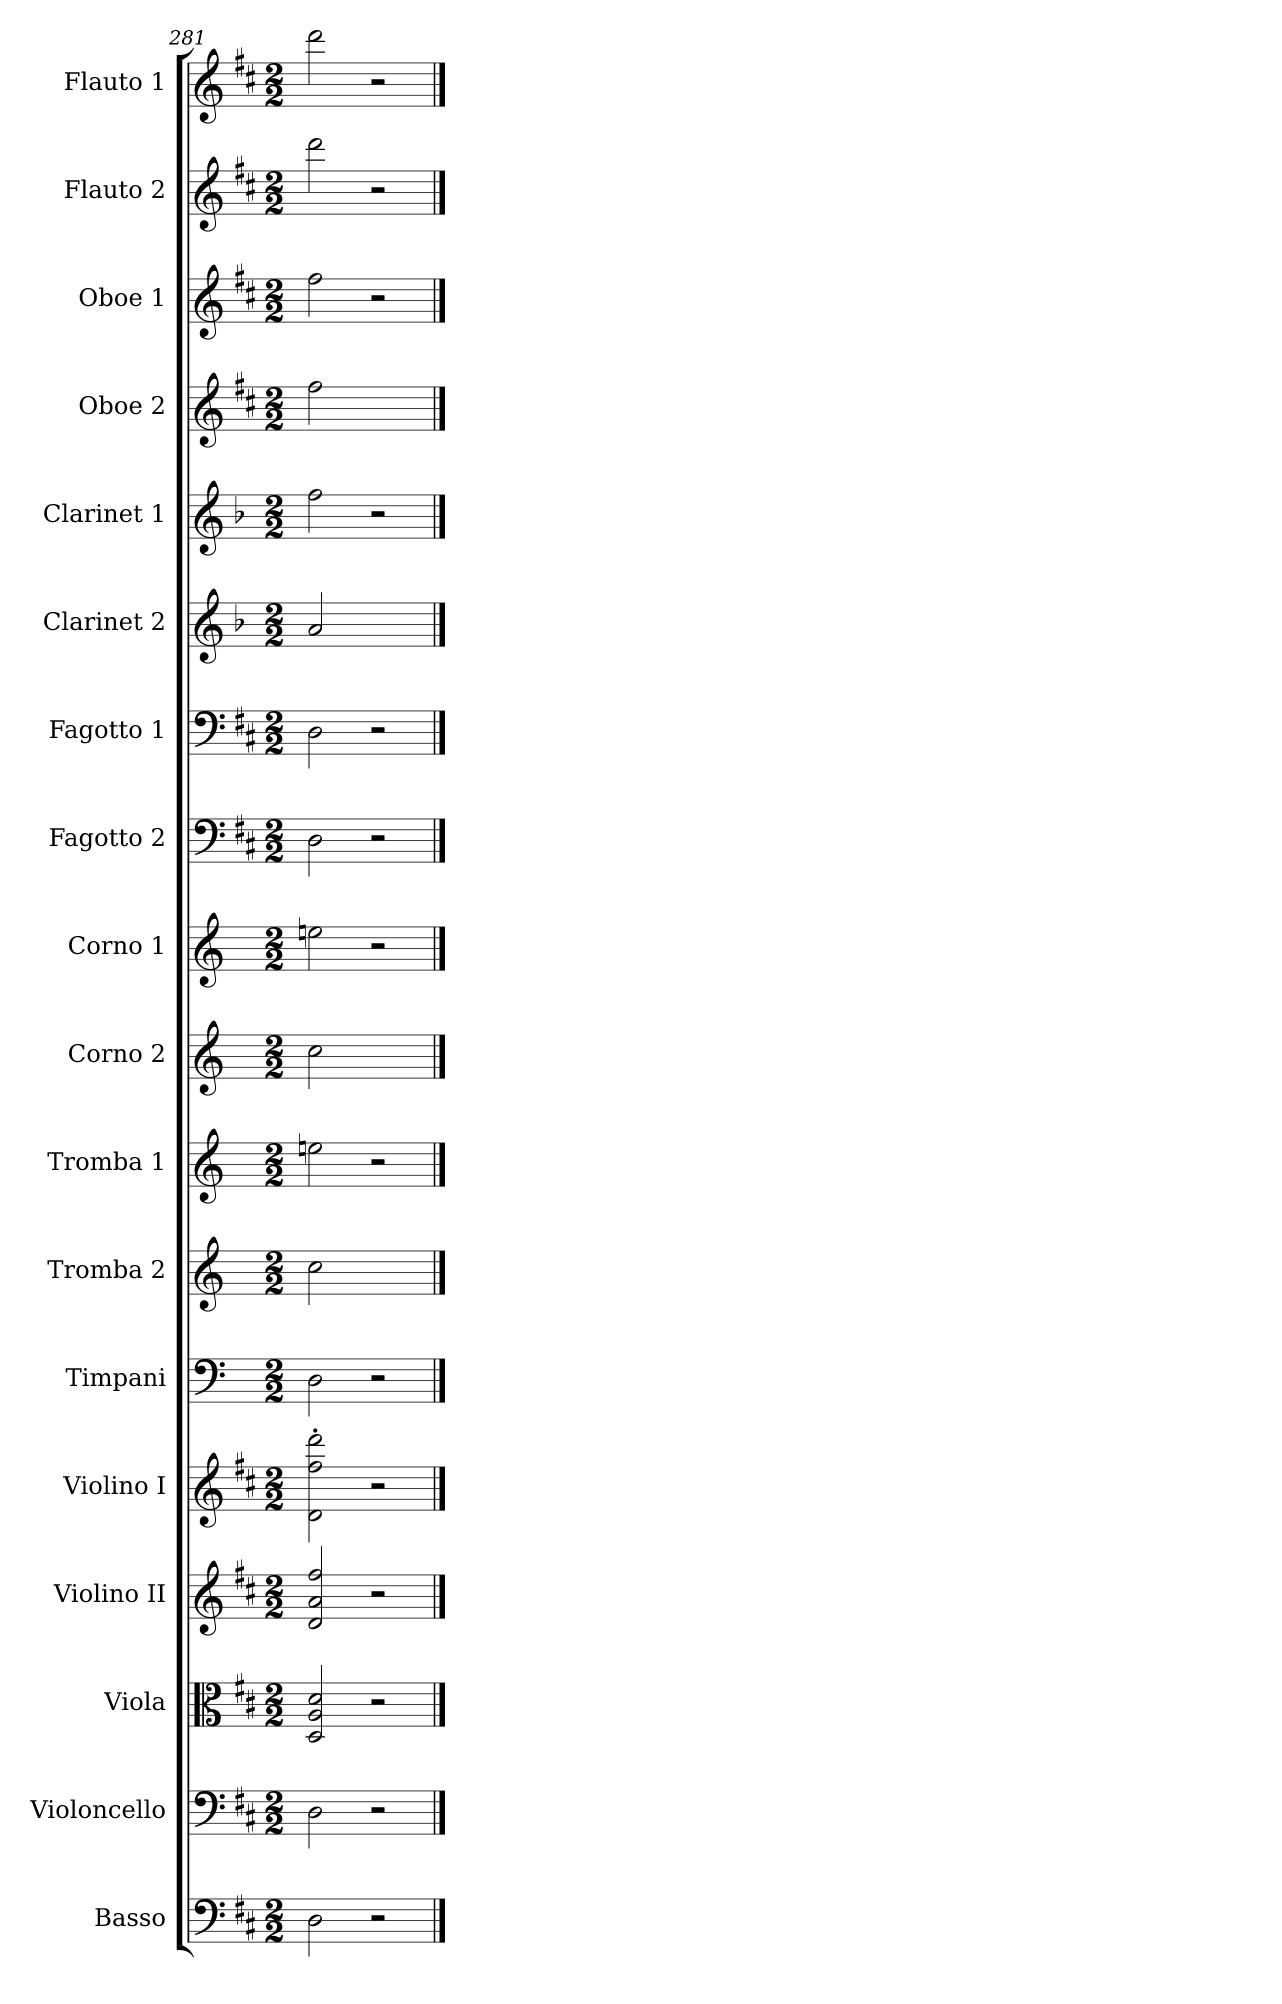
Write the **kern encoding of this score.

**kern	**kern	**kern	**kern	**kern	**kern	**kern	**kern	**kern	**kern	**kern	**kern	**kern	**kern	**kern	**kern	**kern	**kern
*part18	*part17	*part16	*part15	*part14	*part13	*part12	*part11	*part10	*part9	*part8	*part7	*part6	*part5	*part4	*part3	*part2	*part1
*staff18	*staff17	*staff16	*staff15	*staff14	*staff13	*staff12	*staff11	*staff10	*staff9	*staff8	*staff7	*staff6	*staff5	*staff4	*staff3	*staff2	*staff1
*I"Basso	*I"Violoncello	*I"Viola	*I"Violino II	*I"Violino I	*I"Timpani	*I"Tromba 2	*I"Tromba 1	*I"Corno 2	*I"Corno 1	*I"Fagotto 2	*I"Fagotto 1	*I"Clarinet 2	*I"Clarinet 1	*I"Oboe 2	*I"Oboe 1	*I"Flauto 2	*I"Flauto 1
*	*I'Vc	*I'Vla	*I'Vln	*I'Vln	*	*	*	*	*	*	*	*I'Cl	*I'Cl	*I'Ob	*I'Ob	*I'Fl	*I'Fl
*clefF4	*clefF4	*clefC3	*clefG2	*clefG2	*clefF4	*clefG2	*clefG2	*clefG2	*clefG2	*clefF4	*clefF4	*clefG2	*clefG2	*clefG2	*clefG2	*clefG2	*clefG2
*ITrd7c12	*	*	*	*	*	*ITrd-1c-2	*ITrd-1c-2	*ITrd6c10	*ITrd6c10	*	*	*ITrd2c3	*ITrd2c3	*	*	*	*
*k[f#c#]	*k[f#c#]	*k[f#c#]	*k[f#c#]	*k[f#c#]	*	*	*	*	*	*k[f#c#]	*k[f#c#]	*k[f#c#]	*k[f#c#]	*k[f#c#]	*k[f#c#]	*k[f#c#]	*k[f#c#]
*M2/2	*M2/2	*M2/2	*M2/2	*M2/2	*M2/2	*M2/2	*M2/2	*M2/2	*M2/2	*M2/2	*M2/2	*M2/2	*M2/2	*M2/2	*M2/2	*M2/2	*M2/2
=281	=281	=281	=281	=281	=281	=281	=281	=281	=281	=281	=281	=281	=281	=281	=281	=281	=281
2DD	2D	2D 2A 2d	2d 2a 2ff#	2d' 2ff#' 2ddd'	2D	2dd	2ff#X	2d	2f#X	2D	2D	2f#	2dd	2ff#	2ff#	2ddd	2ddd
2r	2r	2r	2r	2r	2r	2ryy	2r	2ryy	2r	2r	2r	2ryy	2r	2ryy	2r	2r	2r
==	==	==	==	==	==	==	==	==	==	==	==	==	==	==	==	==	==
*-	*-	*-	*-	*-	*-	*-	*-	*-	*-	*-	*-	*-	*-	*-	*-	*-	*-
